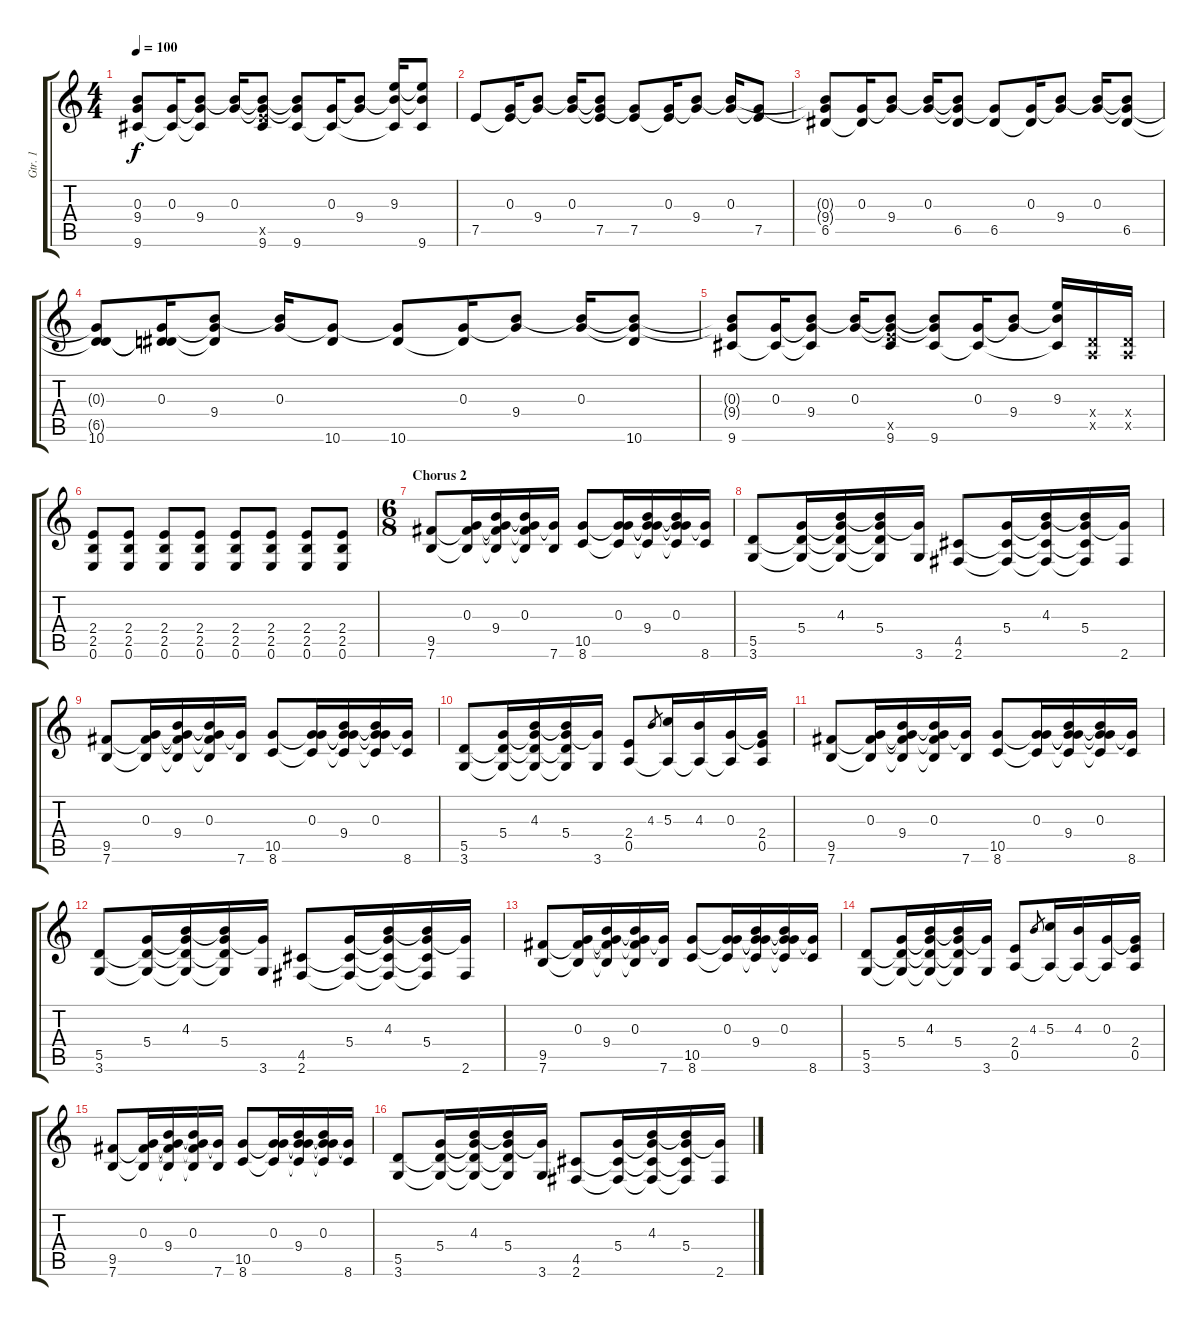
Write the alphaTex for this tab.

\track ("Gtr. 1" "Gtr. 1") {instrument acousticguitarsteel}
\staff {score tabs}
\tuning (E4 B3 G3 D3 A2 E2) {hide}
\ts (4 4)
\tempo 100
\clef g2
\ks c
(0.3{t} 9.4{t} 9.6).8{dy f} (0.3 9.6{t}).16 (0.3{t} 9.4 9.6{t}).8 (0.3 9.4{t}).16 (0.3{t} 9.4{t} 7.5{x} 9.6).8 (0.3{t} 9.4{t} 9.6).8 (0.3 9.6{t}).16 (0.3{t} 9.4).8 (9.3 9.4{t} 9.6{t}).16 (9.3{t} 9.4{t} 9.6).8 |
7.5.8 (0.3 7.5{t}).16 (0.3{t} 9.4).8 (0.3 9.4{t}).16 (0.3{t} 9.4{t} 7.5).8 (0.3{t} 7.5).8 (0.3 7.5{t}).16 (0.3{t} 9.4).8 (0.3 9.4{t}).16 (0.3{t} 7.5).8 |
(0.3{t} 9.4{t} 6.5).8 (0.3 6.5{t}).16 (0.3{t} 9.4).8 (0.3 9.4{t}).16 (0.3{t} 9.4{t} 6.5).8 (0.3{t} 6.5).8 (0.3 6.5{t}).16 (0.3{t} 9.4).8 (0.3 9.4{t}).16 (0.3{t} 9.4{t} 6.5).8 |
(0.3{t} 6.5{t} 10.6).8 (0.3 6.5{t} 10.6{t}).16 (0.3{t} 9.4 10.6{t}).8 (0.3 9.4{t}).16 (0.3{t} 10.6).8 (0.3{t} 10.6).8 (0.3 10.6{t}).16 (0.3{t} 9.4).8 (0.3 9.4{t}).16 (0.3{t} 9.4{t} 10.6).8 |
(0.3{t} 9.4{t} 9.6).8 (0.3 9.6{t}).16 (0.3{t} 9.4 9.6{t}).8 (0.3 9.4{t}).16 (0.3{t} 9.4{t} 7.5{x} 9.6).8 (0.3{t} 9.4{t} 9.6).8 (0.3 9.6{t}).16 (0.3{t} 9.4).8 (9.3 9.4{t} 9.6{t}).16 (0.4{x} 0.5{x}).16 (0.4{x} 0.5{x}).16 |
(2.4 2.5 0.6).8 (2.4 2.5 0.6).8 (2.4 2.5 0.6).8 (2.4 2.5 0.6).8 (2.4 2.5 0.6).8 (2.4 2.5 0.6).8 (2.4 2.5 0.6).8 (2.4 2.5 0.6).8 |
\ts (6 8)
\section ("" "Chorus 2")
(9.5 7.6).8{volume 13 instrument distortionguitar} (0.3 9.5{t} 7.6{t}).16 (0.3{t} 9.4 9.5{t} 7.6{t}).16 (0.3 9.4{t} 9.5{t} 7.6{t}).16 (0.3{t} 7.6).16 (10.5 8.6).8 (0.3 10.5{t} 8.6{t}).16 (0.3{t} 9.4 10.5{t} 8.6{t}).16 (0.3 9.4{t} 10.5{t} 8.6{t}).16 (0.3{t} 8.6).16 |
(5.5 3.6).8 (5.4 5.5{t} 3.6{t}).16 (4.3 5.4{t} 5.5{t} 3.6{t}).16 (4.3{t} 5.4 5.5{t} 3.6{t}).16 (5.4{t} 3.6).16 (4.5 2.6).8 (5.4 4.5{t} 2.6{t}).16 (4.3 5.4{t} 4.5{t} 2.6{t}).16 (4.3{t} 5.4 4.5{t} 2.6{t}).16 (5.4{t} 2.6).16 |
(9.5 7.6).8 (0.3 9.5{t} 7.6{t}).16 (0.3{t} 9.4 9.5{t} 7.6{t}).16 (0.3 9.4{t} 9.5{t} 7.6{t}).16 (0.3{t} 7.6).16 (10.5 8.6).8 (0.3 10.5{t} 8.6{t}).16 (0.3{t} 9.4 10.5{t} 8.6{t}).16 (0.3 9.4{t} 10.5{t} 8.6{t}).16 (0.3{t} 8.6).16 |
(5.5 3.6).8 (5.4 5.5{t} 3.6{t}).16 (4.3 5.4{t} 5.5{t} 3.6{t}).16 (4.3{t} 5.4 5.5{t} 3.6{t}).16 (5.4{t} 3.6).16 (2.4 0.5).8 4.3.8{gr} (5.3 0.5{t}).16 (4.3 0.5{t}).16 (0.3 0.5{t}).16 (0.3{t} 2.4 0.5).16 |
(9.5 7.6).8{volume 13 instrument distortionguitar} (0.3 9.5{t} 7.6{t}).16 (0.3{t} 9.4 9.5{t} 7.6{t}).16 (0.3 9.4{t} 9.5{t} 7.6{t}).16 (0.3{t} 7.6).16 (10.5 8.6).8 (0.3 10.5{t} 8.6{t}).16 (0.3{t} 9.4 10.5{t} 8.6{t}).16 (0.3 9.4{t} 10.5{t} 8.6{t}).16 (0.3{t} 8.6).16 |
(5.5 3.6).8 (5.4 5.5{t} 3.6{t}).16 (4.3 5.4{t} 5.5{t} 3.6{t}).16 (4.3{t} 5.4 5.5{t} 3.6{t}).16 (5.4{t} 3.6).16 (4.5 2.6).8 (5.4 4.5{t} 2.6{t}).16 (4.3 5.4{t} 4.5{t} 2.6{t}).16 (4.3{t} 5.4 4.5{t} 2.6{t}).16 (5.4{t} 2.6).16 |
(9.5 7.6).8 (0.3 9.5{t} 7.6{t}).16 (0.3{t} 9.4 9.5{t} 7.6{t}).16 (0.3 9.4{t} 9.5{t} 7.6{t}).16 (0.3{t} 7.6).16 (10.5 8.6).8 (0.3 10.5{t} 8.6{t}).16 (0.3{t} 9.4 10.5{t} 8.6{t}).16 (0.3 9.4{t} 10.5{t} 8.6{t}).16 (0.3{t} 8.6).16 |
(5.5 3.6).8 (5.4 5.5{t} 3.6{t}).16 (4.3 5.4{t} 5.5{t} 3.6{t}).16 (4.3{t} 5.4 5.5{t} 3.6{t}).16 (5.4{t} 3.6).16 (2.4 0.5).8 4.3.8{gr} (5.3 0.5{t}).16 (4.3 0.5{t}).16 (0.3 0.5{t}).16 (0.3{t} 2.4 0.5).16 |
(9.5 7.6).8{volume 13 instrument distortionguitar} (0.3 9.5{t} 7.6{t}).16 (0.3{t} 9.4 9.5{t} 7.6{t}).16 (0.3 9.4{t} 9.5{t} 7.6{t}).16 (0.3{t} 7.6).16 (10.5 8.6).8 (0.3 10.5{t} 8.6{t}).16 (0.3{t} 9.4 10.5{t} 8.6{t}).16 (0.3 9.4{t} 10.5{t} 8.6{t}).16 (0.3{t} 8.6).16 |
(5.5 3.6).8 (5.4 5.5{t} 3.6{t}).16 (4.3 5.4{t} 5.5{t} 3.6{t}).16 (4.3{t} 5.4 5.5{t} 3.6{t}).16 (5.4{t} 3.6).16 (4.5 2.6).8 (5.4 4.5{t} 2.6{t}).16 (4.3 5.4{t} 4.5{t} 2.6{t}).16 (4.3{t} 5.4 4.5{t} 2.6{t}).16 (5.4{t} 2.6).16
